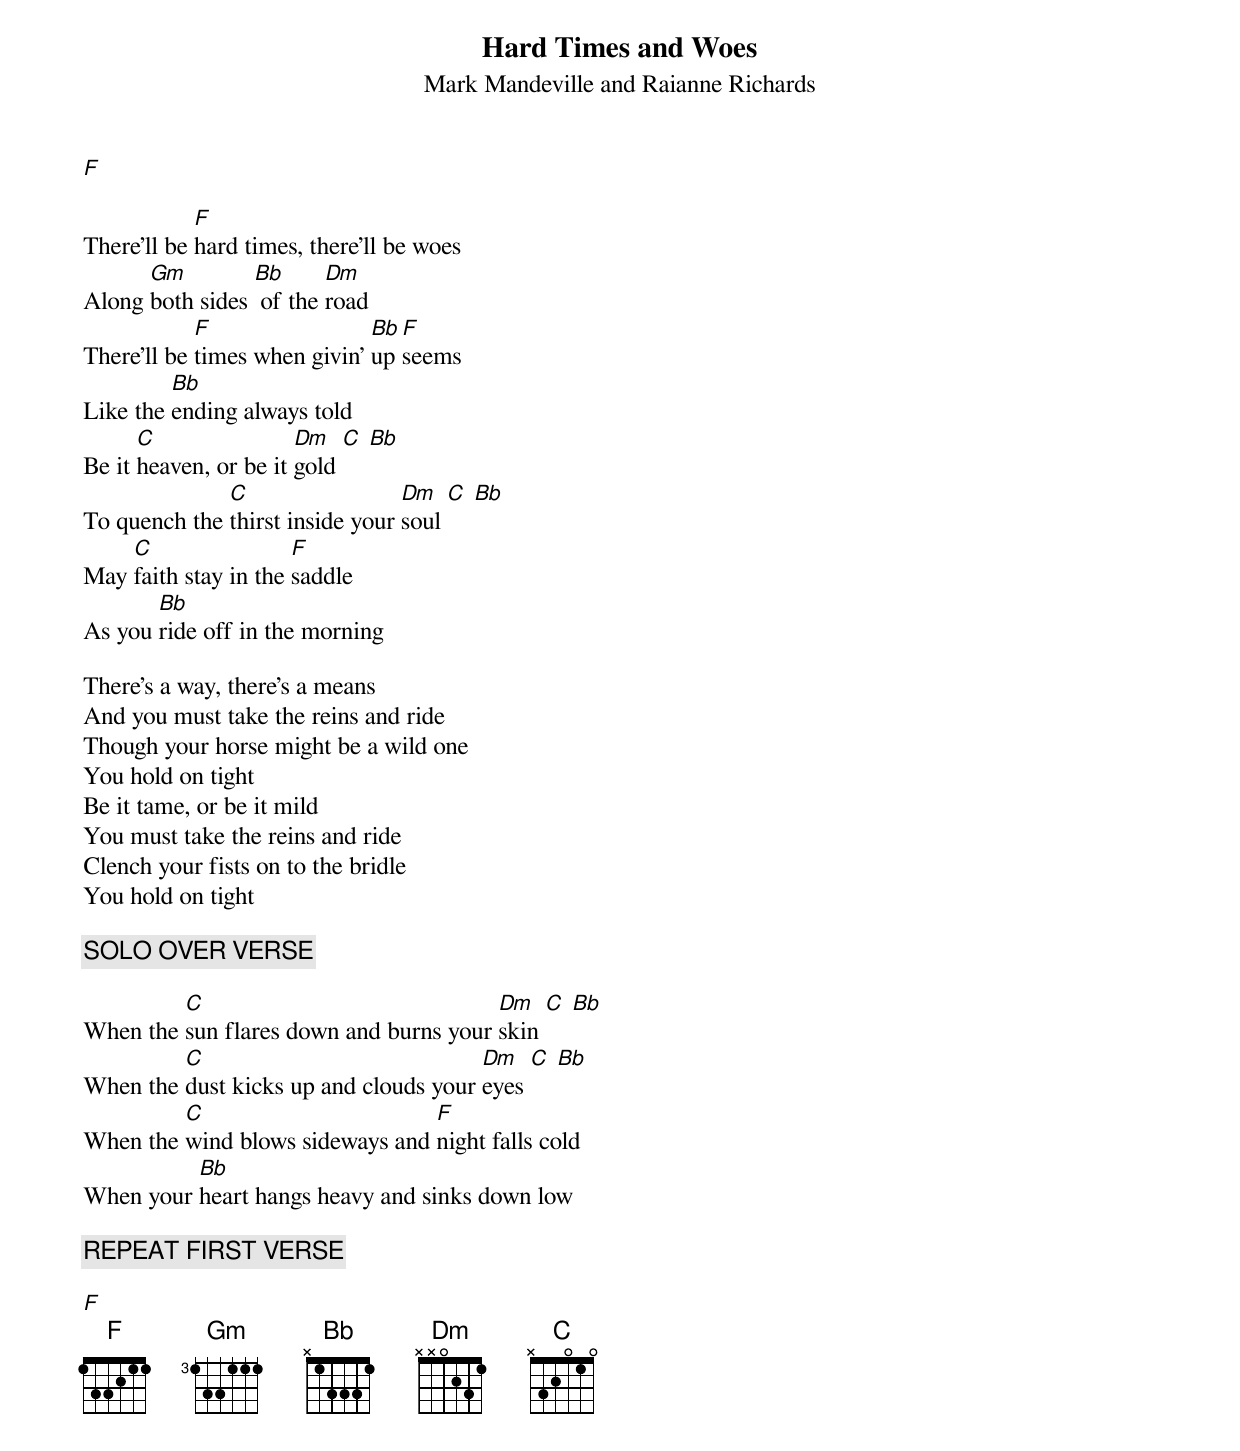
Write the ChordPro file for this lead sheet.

{t: Hard Times and Woes}
{st: Mark Mandeville and Raianne Richards}

[F]

There'll be [F]hard times, there'll be woes
Along [Gm]both sides [Bb] of the [Dm]road
There'll be [F]times when givin' [Bb]up [F]seems
Like the [Bb]ending always told
Be it [C]heaven, or be it [Dm]gold [C] [Bb]
To quench the [C]thirst inside your [Dm]soul [C] [Bb]
May [C]faith stay in the [F]saddle
As you [Bb]ride off in the morning

There's a way, there's a means
And you must take the reins and ride
Though your horse might be a wild one
You hold on tight
Be it tame, or be it mild
You must take the reins and ride
Clench your fists on to the bridle
You hold on tight

{c: SOLO OVER VERSE}

When the [C]sun flares down and burns your [Dm]skin [C] [Bb]
When the [C]dust kicks up and clouds your [Dm]eyes [C] [Bb]
When the [C]wind blows sideways and [F]night falls cold
When your [Bb]heart hangs heavy and sinks down low

{c: REPEAT FIRST VERSE}

[F]
